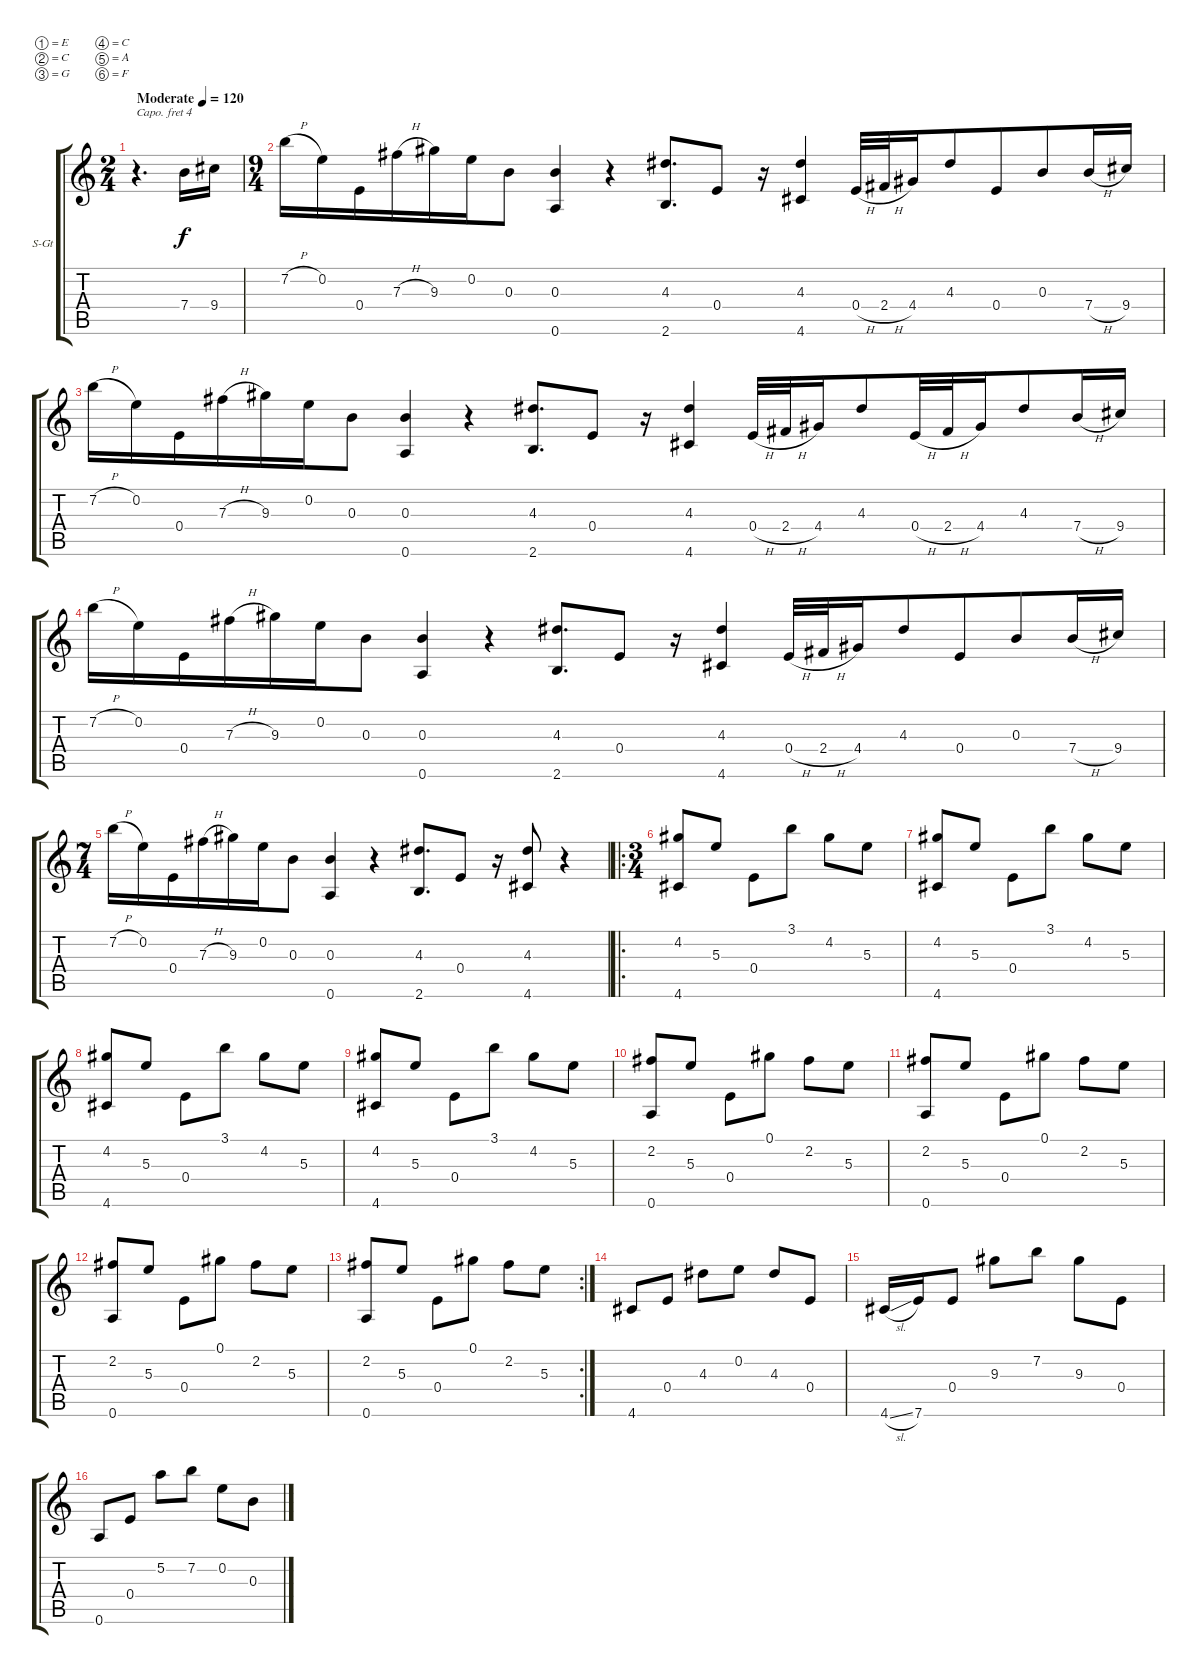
\bracketExtendMode groupsimilarinstruments
\firstSystemTrackNameOrientation horizontal
\otherSystemsTrackNameOrientation horizontal
\track ("Track 1" "S-Gt") {instrument acousticguitarsteel}
\staff {score tabs}
\capo 4
\tuning (E4 C4 G3 C3 A2 F2)
\ts (2 4)
\beaming (8 2 2)
\tempo (120 "Moderate")
\clef g2
\ks c
r.4{d dy f instrument acousticguitarsteel} 7.4.16 9.4.16 |
\ts (9 4)
\beaming (8 6 6 6)
7.2{h}.16 0.2.16 0.4.16 7.3{h}.16 9.3.16 0.2.16 0.3.8 (0.3 0.6).4 r.4 (4.3 2.6).8{d} 0.4.8 r.16 (4.3 4.6).4 0.4{h}.32 2.4{h}.32 4.4.16 4.3.8 0.4.8 0.3.8 7.4{h}.16 9.4.16 |
7.2{h}.16 0.2.16 0.4.16 7.3{h}.16 9.3.16 0.2.16 0.3.8 (0.3 0.6).4 r.4 (4.3 2.6).8{d} 0.4.8 r.16 (4.3 4.6).4 0.4{h}.32 2.4{h}.32 4.4.16 4.3.8 0.4{h}.32 2.4{h}.32 4.4.16 4.3.8 7.4{h}.16 9.4.16 |
7.2{h}.16 0.2.16 0.4.16 7.3{h}.16 9.3.16 0.2.16 0.3.8 (0.3 0.6).4 r.4 (4.3 2.6).8{d} 0.4.8 r.16 (4.3 4.6).4 0.4{h}.32 2.4{h}.32 4.4.16 4.3.8 0.4.8 0.3.8 7.4{h}.16 9.4.16 |
\ts (7 4)
\beaming (8 6 4 4)
7.2{h}.16 0.2.16 0.4.16 7.3{h}.16 9.3.16 0.2.16 0.3.8 (0.3 0.6).4 r.4 (4.3 2.6).8{d} 0.4.8 r.16 (4.3 4.6).8 r.4 |
\ro
\ts (3 4)
\beaming (8 2 2 2)
(4.2 4.6).8 5.3.8 0.4.8 3.1.8 4.2.8 5.3.8 |
(4.2 4.6).8 5.3.8 0.4.8 3.1.8 4.2.8 5.3.8 |
(4.2 4.6).8 5.3.8 0.4.8 3.1.8 4.2.8 5.3.8 |
(4.2 4.6).8 5.3.8 0.4.8 3.1.8 4.2.8 5.3.8 |
(2.2 0.6).8 5.3.8 0.4.8 0.1.8 2.2.8 5.3.8 |
(2.2 0.6).8 5.3.8 0.4.8 0.1.8 2.2.8 5.3.8 |
(2.2 0.6).8 5.3.8 0.4.8 0.1.8 2.2.8 5.3.8 |
\rc 2
(2.2 0.6).8 5.3.8 0.4.8 0.1.8 2.2.8 5.3.8 |
4.6.8 0.4.8 4.3.8 0.2.8 4.3.8 0.4.8 |
4.6{sl}.16 7.6.16 0.4.8 9.3.8 7.2.8 9.3.8 0.4.8 |
0.6.8 0.4.8 5.2.8 7.2.8 0.2.8 0.3.8
